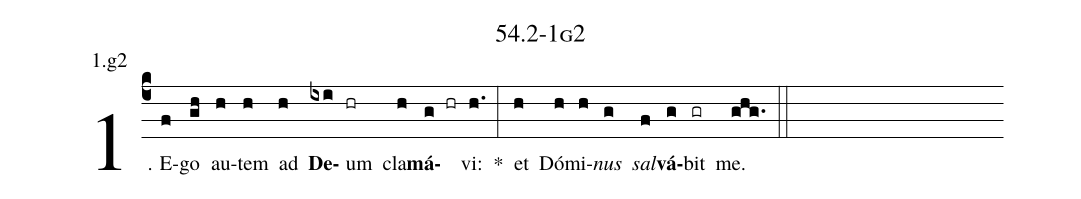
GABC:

name: 54.2-1g2;
annotation: 1.g2;
%%
(c4)1. E(f)go(gh) au(h)tem(h) ad(h) <b>De</b>(ixi)um(hr) cla(h)<b>má</b>(g hr)vi:(h.) *(:) et(h) Dó(h)mi(h)<i>nus</i>(g) <i>sal</i>(f)<b>vá</b>(g)bit(gr) me.(ghg.) (::)


%E(h) u(h) o(g) u(f) a(g) e.(ghg.) (::)
